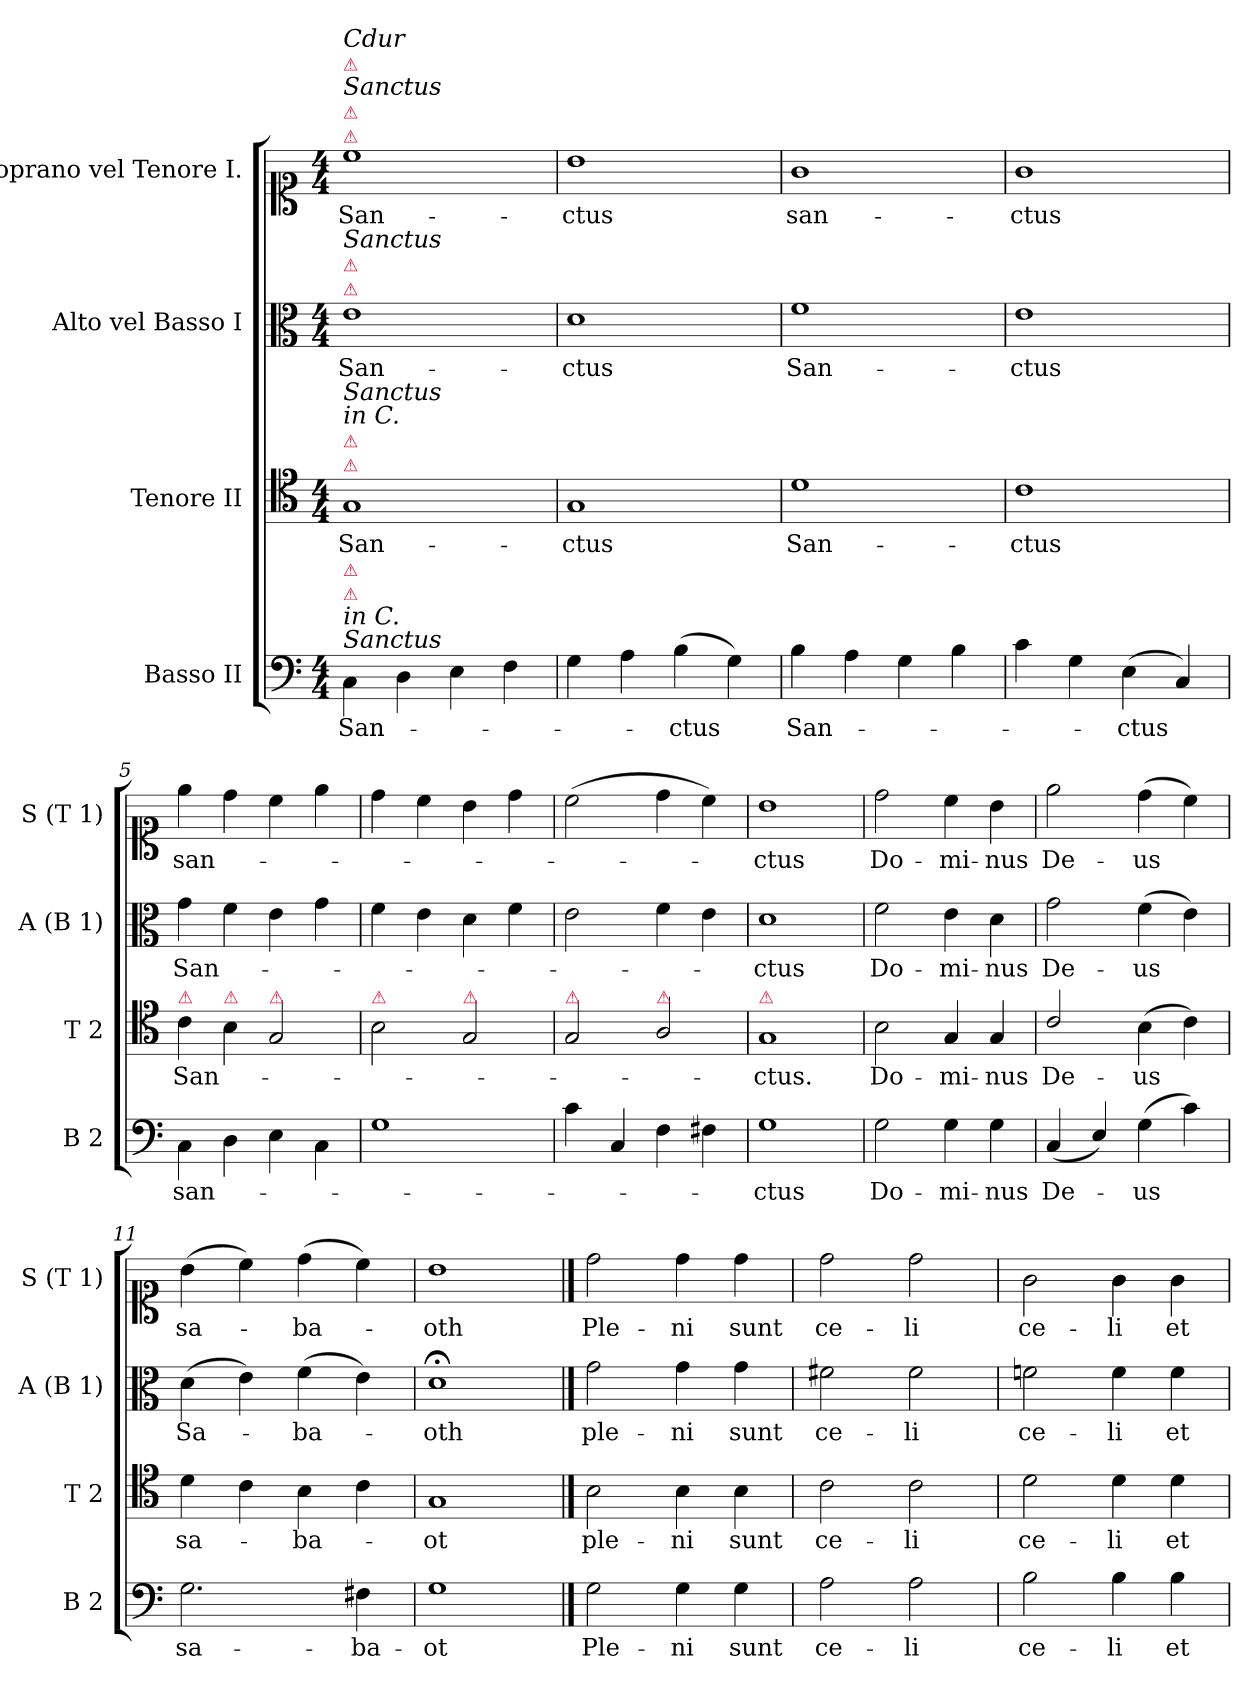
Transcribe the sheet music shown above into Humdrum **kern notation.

**kern	**text	**kern	**text	**kern	**text	**kern	**text
*part4	*part4	*part3	*part3	*part2	*part2	*part1	*part1
*staff4	*staff4	*staff3	*staff3	*staff2	*staff2	*staff1	*staff1
*I"Basso II	*	*I"Tenore II	*	*I"Alto vel Basso I	*	*I"Soprano vel Tenore I.	*
*I'B 2	*	*I'T 2	*	*I'A (B 1)	*	*I'S (T 1)	*
*clefF4	*	*clefC4	*	*clefC3	*	*clefC1	*
*k[]	*	*k[]	*	*k[]	*	*k[]	*
*C:	*	*C:	*	*C:	*	*C:	*
*M4/4	*	*M4/4	*	*M4/4	*	*M4/4	*
=1	=1	=1	=1	=1	=1	=1	=1
!	!	!	!	!	!	!LO:TX:a:color=crimson:t=⚠	!
!	!	!	!	!	!	!LO:TX:a:color=crimson:t=⚠	!
!	!	!	!	!	!	!LO:TX:a:i:t=Sanctus	!
!	!	!	!	!	!	!LO:TX:a:color=crimson:t=⚠	!
!	!	!	!	!	!	!LO:TX:a:i:t=Cdur	!
!	!	!	!	!LO:TX:a:color=crimson:t=⚠	!	!	!
!	!	!	!	!LO:TX:a:color=crimson:t=⚠	!	!	!
!	!	!	!	!LO:TX:a:i:t=Sanctus	!	!	!
!	!	!LO:TX:a:color=crimson:t=⚠	!	!	!	!	!
!	!	!LO:TX:a:color=crimson:t=⚠	!	!	!	!	!
!	!	!LO:TX:a:i:t=Sanctus \nin C.	!	!	!	!	!
!LO:TX:a:i:t=in C. \nSanctus	!	!	!	!	!	!	!
!LO:TX:a:color=crimson:t=⚠	!	!	!	!	!	!	!
!LO:TX:a:color=crimson:t=⚠	!	!	!	!	!	!	!
4C\	San-	1G	San-	1e	San-	1cc	San-
4D\	.	.	.	.	.	.	.
4E\	.	.	.	.	.	.	.
4F\	.	.	.	.	.	.	.
=2	=2	=2	=2	=2	=2	=2	=2
4G\	.	1G	-ctus	1d	-ctus	1b	-ctus
4A\	.	.	.	.	.	.	.
(>4B\	-ctus	.	.	.	.	.	.
4G\)	.	.	.	.	.	.	.
=3	=3	=3	=3	=3	=3	=3	=3
4B\	San-	1d	San-	1f	San-	1g	san-
4A\	.	.	.	.	.	.	.
4G\	.	.	.	.	.	.	.
4B\	.	.	.	.	.	.	.
=4	=4	=4	=4	=4	=4	=4	=4
4c\	.	1c	-ctus	1e	-ctus	1g	-ctus
4G\	.	.	.	.	.	.	.
(>4E\	-ctus	.	.	.	.	.	.
4C/)	.	.	.	.	.	.	.
=5	=5	=5	=5	=5	=5	=5	=5
!	!	!LO:TX:a:color=crimson:t=⚠	!	!	!	!	!
4C\	san-	4c\	San-	4g\	San-	4ee\	san-
!	!	!LO:TX:a:color=crimson:t=⚠	!	!	!	!	!
4D\	.	4B\	.	4f\	.	4dd\	.
!	!	!LO:TX:a:color=crimson:t=⚠	!	!	!	!	!
4E\	.	2G/	.	4e\	.	4cc\	.
4C\	.	.	.	4g\	.	4ee\	.
=6	=6	=6	=6	=6	=6	=6	=6
!	!	!LO:TX:a:color=crimson:t=⚠	!	!	!	!	!
1G	.	2B\	.	4f\	.	4dd\	.
.	.	.	.	4e\	.	4cc\	.
!	!	!LO:TX:a:color=crimson:t=⚠	!	!	!	!	!
.	.	2G/	.	4d\	.	4b\	.
.	.	.	.	4f\	.	4dd\	.
=7	=7	=7	=7	=7	=7	=7	=7
!	!	!LO:TX:a:color=crimson:t=⚠	!	!	!	!	!
4c\	.	2G/	.	2e\	.	(>2cc\	.
4C/	.	.	.	.	.	.	.
!	!	!LO:TX:a:color=crimson:t=⚠	!	!	!	!	!
4F\	.	2A/	.	4f\	.	4dd\	.
4F#X\	.	.	.	4e\	.	4cc\)	.
=8	=8	=8	=8	=8	=8	=8	=8
!	!	!LO:TX:a:color=crimson:t=⚠	!	!	!	!	!
1G	-ctus	1G	-ctus.	1d	-ctus	1b	-ctus
=9	=9	=9	=9	=9	=9	=9	=9
2G\	Do-	2B\	Do-	2f\	Do-	2dd\	Do-
4G\	-mi-	4G/	-mi-	4e\	-mi-	4cc\	-mi-
4G\	-nus	4G/	-nus	4d\	-nus	4b\	-nus
=10	=10	=10	=10	=10	=10	=10	=10
(<4C/	De-	2c/	De-	2g\	De-	2ee\	De-
4E/)	.	.	.	.	.	.	.
(>4G\	-us	(>4B\	-us	(>4f\	-us	(>4dd\	-us
4c\)	.	4c\)	.	4e\)	.	4cc\)	.
=11	=11	=11	=11	=11	=11	=11	=11
2.G\	sa-	4d\	sa-	(>4d\	Sa-	(>4b\	sa-
.	.	4c\	.	4e\)	.	4cc\)	.
.	.	4B\	-ba-	(>4f\	-ba-	(>4dd\	-ba-
4F#X\	-ba-	4c\	.	4e\)	.	4cc\)	.
=12	=12	=12	=12	=12	=12	=12	=12
1G	-ot	1G	-ot	1d;<	-oth	1b	-oth
==13	==13	==13	==13	==13	==13	==13	==13
2G\	Ple-	2B\	ple-	2g\	ple-	2dd\	Ple-
4G\	-ni	4B\	-ni	4g\	-ni	4dd\	-ni
4G\	sunt	4B\	sunt	4g\	sunt	4dd\	sunt
=14	=14	=14	=14	=14	=14	=14	=14
2A\	ce-	2c\	ce-	2f#X\	ce-	2dd\	ce-
2A\	-li	2c\	-li	2f#\	-li	2dd\	-li
=15	=15	=15	=15	=15	=15	=15	=15
2B\	ce-	2d\	ce-	2fn\	ce-	2g\	ce-
4B\	-li	4d\	-li	4f\	-li	4g\	-li
4B\	et	4d\	et	4f\	et	4g\	et
=	=	=	=	=	=	=	=
*-	*-	*-	*-	*-	*-	*-	*-
